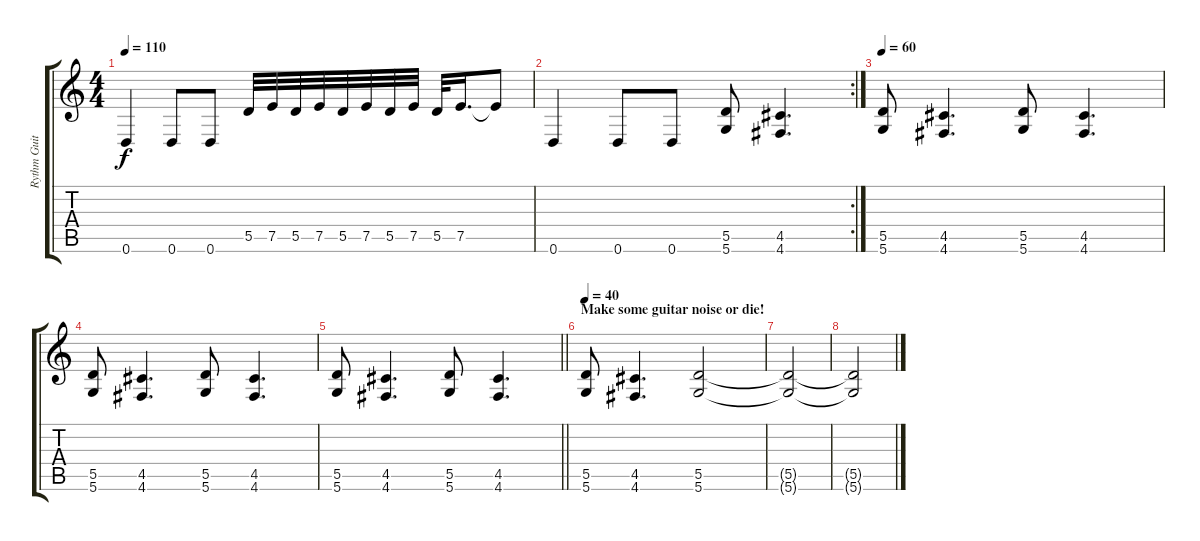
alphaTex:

\track ("Rythm Guitar" "Rythm Guit") {instrument distortionguitar}
\staff {score tabs}
\tuning (E4 B3 G3 D3 A2 D2) {hide}
\ts (4 4)
\tempo 110
\clef g2
\ks c
0.6.4{dy f} 0.6.8 0.6.8 5.5.32 7.5.32 5.5.32 7.5.32 5.5.32 7.5.32 5.5.32 7.5.32 5.5.32 7.5.16{d} 7.5{t}.8 |
\rc 2
0.6.4 0.6.8 0.6.8 (5.5 5.6).8 (4.5 4.6).4{d} |
\tempo 60
(5.5 5.6).8 (4.5 4.6).4{d} (5.5 5.6).8 (4.5 4.6).4{d} |
(5.5 5.6).8 (4.5 4.6).4{d} (5.5 5.6).8 (4.5 4.6).4{d} |
\barLineRight lightlight
(5.5 5.6).8 (4.5 4.6).4{d} (5.5 5.6).8 (4.5 4.6).4{d} |
\section ("" "Make some guitar noise or die!")
\tempo 40
(5.5 5.6).8 (4.5 4.6).4{d} (5.5 5.6).2 |
(5.5{t} 5.6{t}).2 |
(5.5{t} 5.6{t}).2
